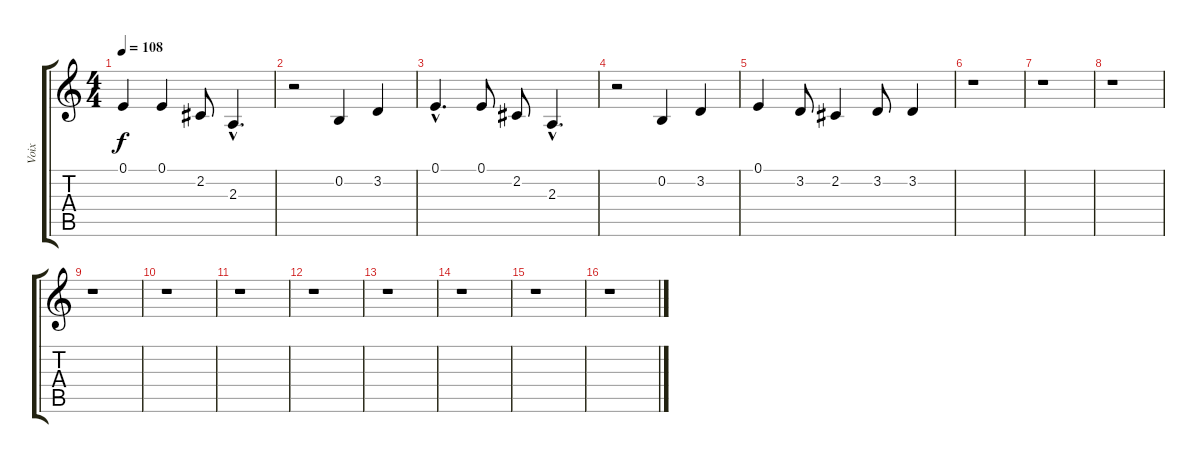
\track ("Voix" "Voix") {instrument voiceoohs}
\staff {score tabs}
\tuning (E4 B3 G3 D3 A2 E2) {hide}
\ts (4 4)
\tempo 108
\clef g2
\ks c
0.1.4{dy f} 0.1.4 2.2.8 2.3{hac}.4{d} |
r.2 0.2.4 3.2.4 |
0.1{hac}.4{d} 0.1.8 2.2.8 2.3{hac}.4{d} |
r.2 0.2.4 3.2.4 |
0.1.4 3.2.8 2.2.4 3.2.8 3.2.4 |
r.1 |
r.1 |
r.1 |
r.1 |
r.1 |
r.1 |
r.1 |
r.1 |
r.1 |
r.1 |
r.1
